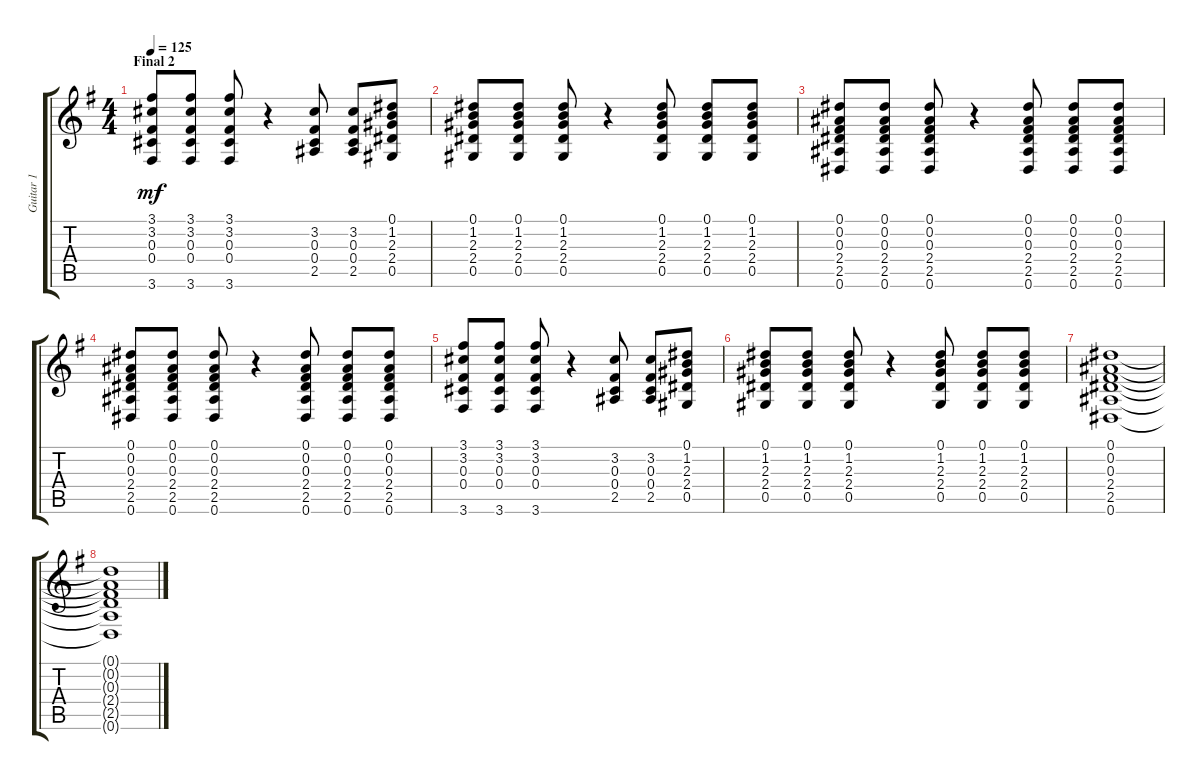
\track ("Guitar 1" "Guitar 1") {instrument overdrivenguitar}
\staff {score tabs}
\tuning (Eb4 Bb3 Gb3 Db3 Ab2 Eb2) {hide}
\ts (4 4)
\section ("" "Final 2")
\tempo 125
\clef g2
\ks g
(3.1 3.2 0.3 0.4 3.6).8{dy mf} (3.1 3.2 0.3 0.4 3.6).8 (3.1 3.2 0.3 0.4 3.6).8 r.4 (3.2 0.3 0.4 2.5).8 (3.2 0.3 0.4 2.5).8 (0.1 1.2 2.3 2.4 0.5).8 |
(0.1 1.2 2.3 2.4 0.5).8 (0.1 1.2 2.3 2.4 0.5).8 (0.1 1.2 2.3 2.4 0.5).8 r.4 (0.1 1.2 2.3 2.4 0.5).8 (0.1 1.2 2.3 2.4 0.5).8 (0.1 1.2 2.3 2.4 0.5).8 |
(0.1 0.2 0.3 2.4 2.5 0.6).8 (0.1 0.2 0.3 2.4 2.5 0.6).8 (0.1 0.2 0.3 2.4 2.5 0.6).8 r.4 (0.1 0.2 0.3 2.4 2.5 0.6).8 (0.1 0.2 0.3 2.4 2.5 0.6).8 (0.1 0.2 0.3 2.4 2.5 0.6).8 |
(0.1 0.2 0.3 2.4 2.5 0.6).8 (0.1 0.2 0.3 2.4 2.5 0.6).8 (0.1 0.2 0.3 2.4 2.5 0.6).8 r.4 (0.1 0.2 0.3 2.4 2.5 0.6).8 (0.1 0.2 0.3 2.4 2.5 0.6).8 (0.1 0.2 0.3 2.4 2.5 0.6).8 |
(3.1 3.2 0.3 0.4 3.6).8 (3.1 3.2 0.3 0.4 3.6).8 (3.1 3.2 0.3 0.4 3.6).8 r.4 (3.2 0.3 0.4 2.5).8 (3.2 0.3 0.4 2.5).8 (0.1 1.2 2.3 2.4 0.5).8 |
(0.1 1.2 2.3 2.4 0.5).8 (0.1 1.2 2.3 2.4 0.5).8 (0.1 1.2 2.3 2.4 0.5).8 r.4 (0.1 1.2 2.3 2.4 0.5).8 (0.1 1.2 2.3 2.4 0.5).8 (0.1 1.2 2.3 2.4 0.5).8 |
(0.1 0.2 0.3 2.4 2.5 0.6).1 |
(0.1{t} 0.2{t} 0.3{t} 2.4{t} 2.5{t} 0.6{t}).1
